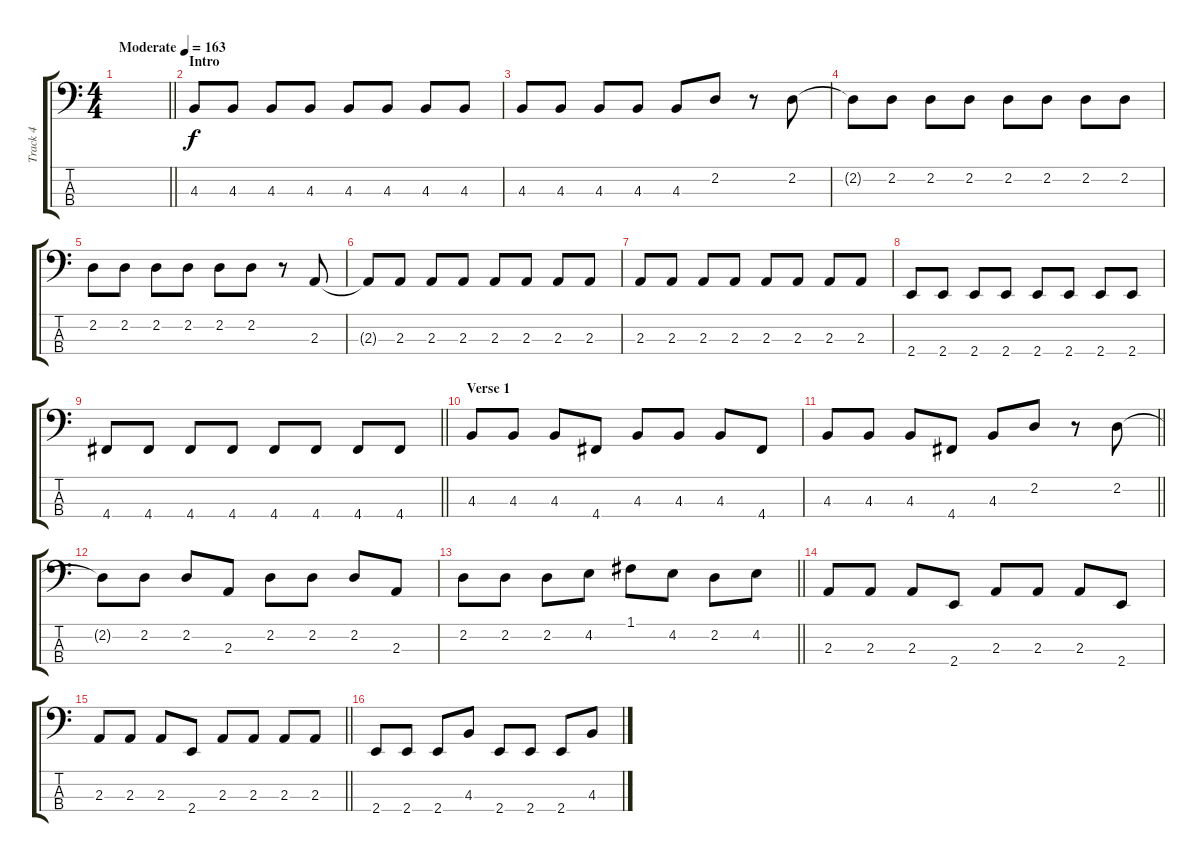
\track ("Track 4" "Track 4") {instrument electricbassfinger}
\staff {score tabs}
\tuning (F2 C2 G1 D1) {hide}
\ts (4 4)
\tempo (163 "Moderate")
\clef f4
\barLineRight lightlight
\ks c
|
\section ("" "Intro")
4.3.8 4.3.8 4.3.8 4.3.8 4.3.8 4.3.8 4.3.8 4.3.8 |
4.3.8 4.3.8 4.3.8 4.3.8 4.3.8 2.2.8 r.8 2.2.8 |
2.2{t}.8 2.2.8 2.2.8 2.2.8 2.2.8 2.2.8 2.2.8 2.2.8 |
2.2.8 2.2.8 2.2.8 2.2.8 2.2.8 2.2.8 r.8 2.3.8 |
2.3{t}.8 2.3.8 2.3.8 2.3.8 2.3.8 2.3.8 2.3.8 2.3.8 |
2.3.8 2.3.8 2.3.8 2.3.8 2.3.8 2.3.8 2.3.8 2.3.8 |
2.4.8 2.4.8 2.4.8 2.4.8 2.4.8 2.4.8 2.4.8 2.4.8 |
\barLineRight lightlight
4.4.8 4.4.8 4.4.8 4.4.8 4.4.8 4.4.8 4.4.8 4.4.8 |
\section ("" "Verse 1")
4.3.8 4.3.8 4.3.8 4.4.8 4.3.8 4.3.8 4.3.8 4.4.8 |
\barLineRight lightlight
4.3.8 4.3.8 4.3.8 4.4.8 4.3.8 2.2.8 r.8 2.2.8 |
2.2{t}.8 2.2.8 2.2.8 2.3.8 2.2.8 2.2.8 2.2.8 2.3.8 |
\barLineRight lightlight
2.2.8 2.2.8 2.2.8 4.2.8 1.1.8 4.2.8 2.2.8 4.2.8 |
2.3.8 2.3.8 2.3.8 2.4.8 2.3.8 2.3.8 2.3.8 2.4.8 |
\barLineRight lightlight
2.3.8 2.3.8 2.3.8 2.4.8 2.3.8 2.3.8 2.3.8 2.3.8 |
2.4.8 2.4.8 2.4.8 4.3.8 2.4.8 2.4.8 2.4.8 4.3.8
